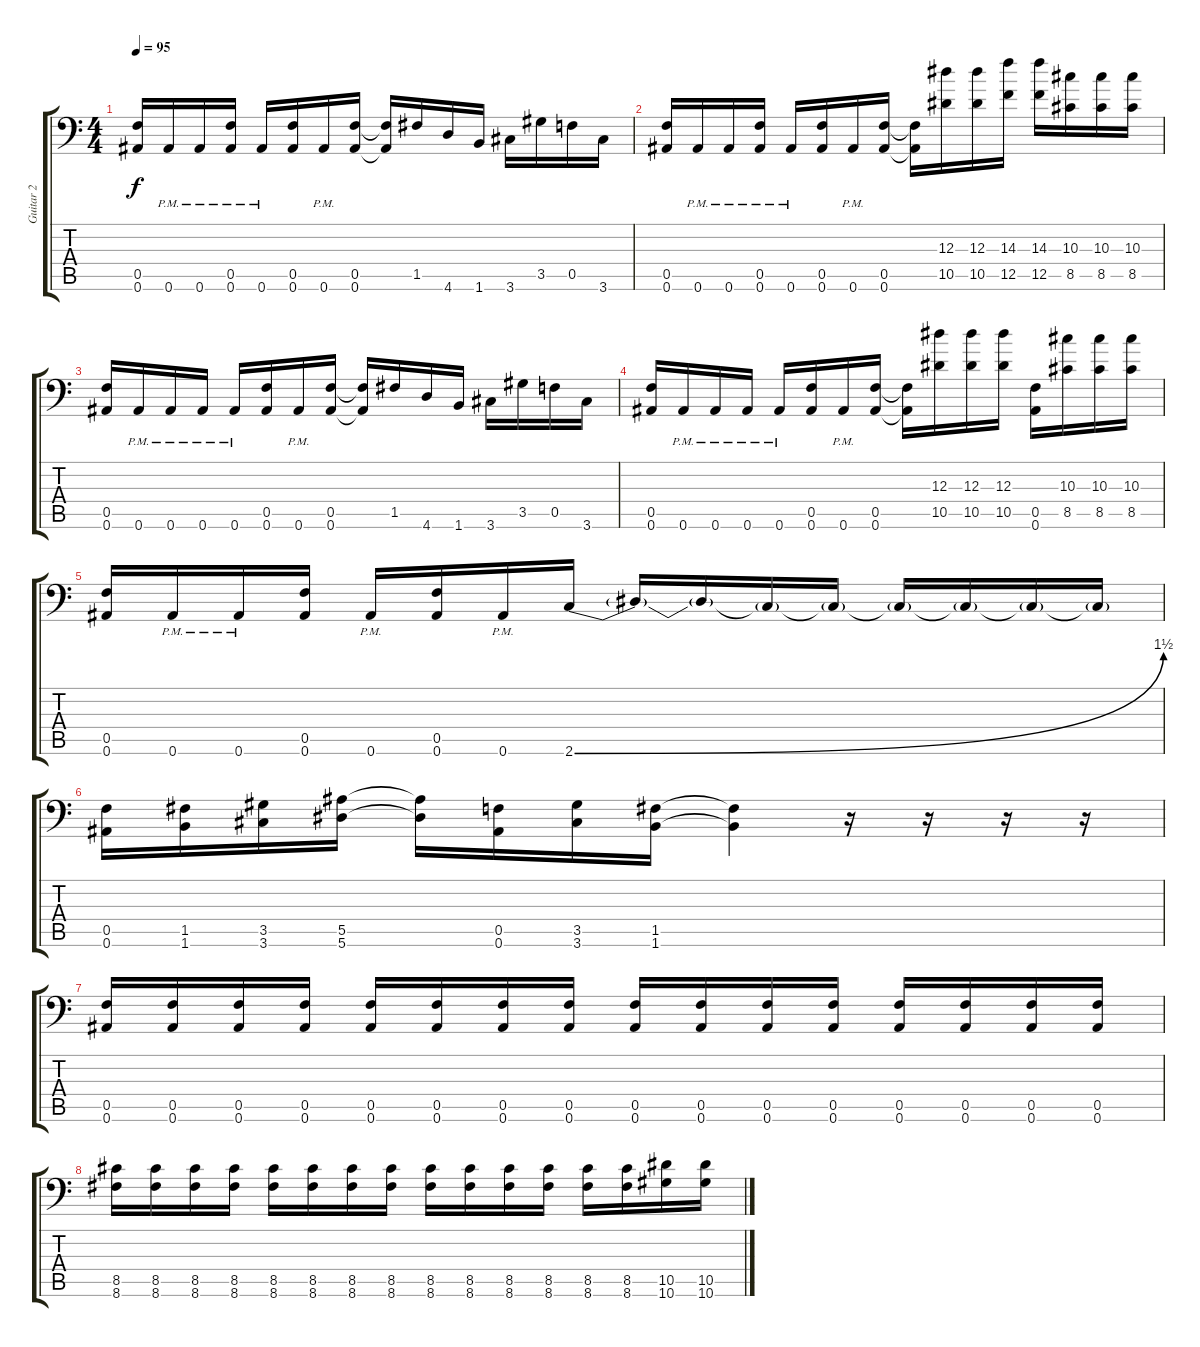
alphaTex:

\track ("Guitar 2" "Guitar 2") {instrument distortionguitar}
\staff {score tabs}
\tuning (C4 G3 Eb3 Bb2 F2 Bb1) {hide}
\ts (4 4)
\tempo 95
\clef f4
\ks c
(0.5 0.6).16{dy f} 0.6{pm}.16 0.6{pm}.16 (0.5 0.6{pm}).16 0.6{pm}.16 (0.5 0.6).16 0.6{pm}.16 (0.5 0.6).16 (0.5{t} 0.6{t}).16 1.5.16 4.6.16 1.6.16 3.6.16 3.5.16 0.5.16 3.6.16 |
(0.5 0.6).16 0.6{pm}.16 0.6{pm}.16 (0.5 0.6{pm}).16 0.6{pm}.16 (0.5 0.6).16 0.6{pm}.16 (0.5 0.6).16 (0.5{t} 0.6{t}).16 (12.3 10.5).16 (12.3 10.5).16 (14.3 12.5).16 (14.3 12.5).16 (10.3 8.5).16 (10.3 8.5).16 (10.3 8.5).16 |
(0.5 0.6).16 0.6{pm}.16 0.6{pm}.16 0.6{pm}.16 0.6{pm}.16 (0.5 0.6).16 0.6{pm}.16 (0.5 0.6).16 (0.5{t} 0.6{t}).16 1.5.16 4.6.16 1.6.16 3.6.16 3.5.16 0.5.16 3.6.16 |
(0.5 0.6).16 0.6{pm}.16 0.6{pm}.16 0.6{pm}.16 0.6{pm}.16 (0.5 0.6).16 0.6{pm}.16 (0.5 0.6).16 (0.5{t} 0.6{t}).16 (12.3 10.5).16 (12.3 10.5).16 (12.3 10.5).16 (0.5 0.6).16 (10.3 8.5).16 (10.3 8.5).16 (10.3 8.5).16 |
(0.5 0.6).16 0.6{pm}.16 0.6{pm}.16 (0.5 0.6).16 0.6{pm}.16 (0.5 0.6).16 0.6{pm}.16 2.6{be (bend 0 0 60 6)}.16 2.6{t}.16 2.6{t}.16 2.6{t}.16 2.6{t}.16 2.6{t}.16 2.6{t}.16 2.6{t}.16 2.6{t}.16 |
(0.5 0.6).16 (1.5 1.6).16 (3.5 3.6).16 (5.5 5.6).16 (5.5{t} 5.6{t}).16 (0.5 0.6).16 (3.5 3.6).16 (1.5 1.6).16 (1.5{t} 1.6{t}).4 r.16 r.16 r.16 r.16 |
(0.5 0.6).16 (0.5 0.6).16 (0.5 0.6).16 (0.5 0.6).16 (0.5 0.6).16 (0.5 0.6).16 (0.5 0.6).16 (0.5 0.6).16 (0.5 0.6).16 (0.5 0.6).16 (0.5 0.6).16 (0.5 0.6).16 (0.5 0.6).16 (0.5 0.6).16 (0.5 0.6).16 (0.5 0.6).16 |
(8.5 8.6).16 (8.5 8.6).16 (8.5 8.6).16 (8.5 8.6).16 (8.5 8.6).16 (8.5 8.6).16 (8.5 8.6).16 (8.5 8.6).16 (8.5 8.6).16 (8.5 8.6).16 (8.5 8.6).16 (8.5 8.6).16 (8.5 8.6).16 (8.5 8.6).16 (10.5 10.6).16 (10.5 10.6).16
